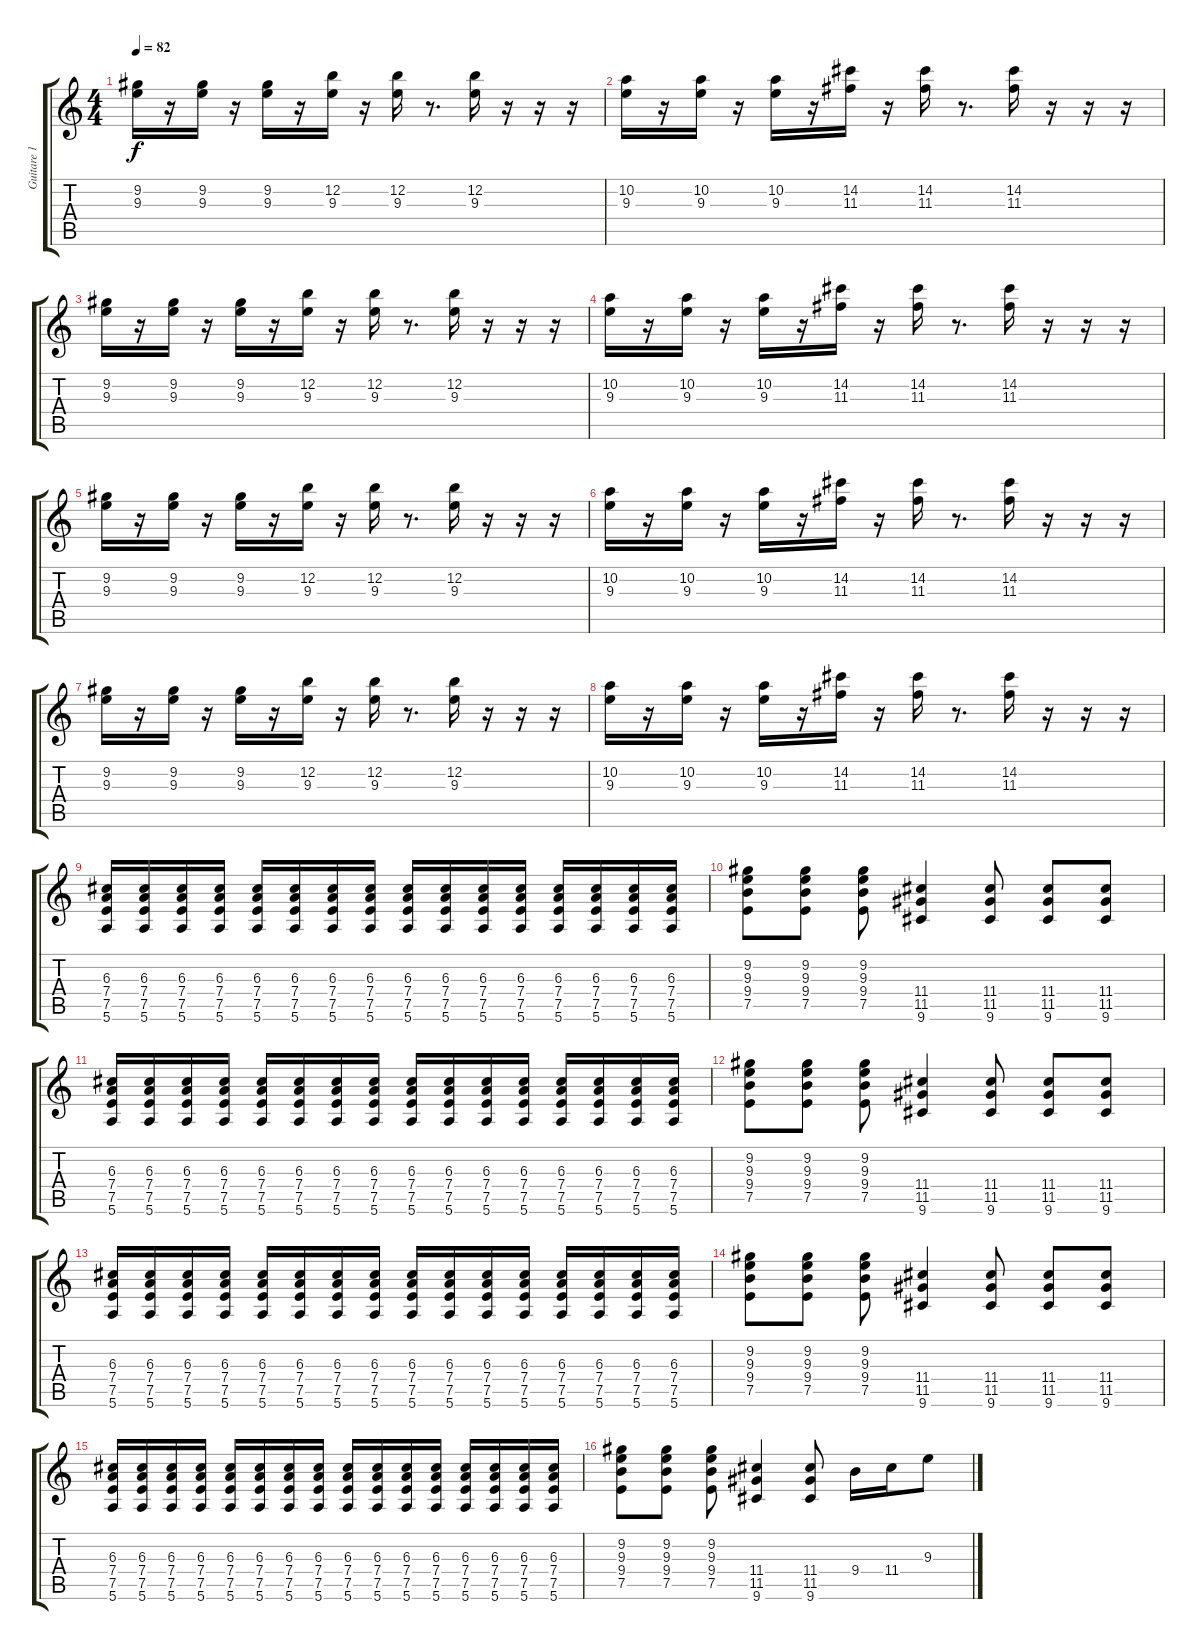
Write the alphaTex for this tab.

\track ("Guitare 1" "Guitare 1") {instrument overdrivenguitar}
\staff {score tabs}
\tuning (E4 B3 G3 D3 A2 E2) {hide}
\ts (4 4)
\tempo 82
\clef g2
\ks c
(9.2 9.3).16{dy f} r.16 (9.2 9.3).16 r.16 (9.2 9.3).16 r.16 (12.2 9.3).16 r.16 (12.2 9.3).16 r.8{d} (12.2 9.3).16 r.16 r.16 r.16 |
(10.2 9.3).16 r.16 (10.2 9.3).16 r.16 (10.2 9.3).16 r.16 (14.2 11.3).16 r.16 (14.2 11.3).16 r.8{d} (14.2 11.3).16 r.16 r.16 r.16 |
(9.2 9.3).16 r.16 (9.2 9.3).16 r.16 (9.2 9.3).16 r.16 (12.2 9.3).16 r.16 (12.2 9.3).16 r.8{d} (12.2 9.3).16 r.16 r.16 r.16 |
(10.2 9.3).16 r.16 (10.2 9.3).16 r.16 (10.2 9.3).16 r.16 (14.2 11.3).16 r.16 (14.2 11.3).16 r.8{d} (14.2 11.3).16 r.16 r.16 r.16 |
(9.2 9.3).16 r.16 (9.2 9.3).16 r.16 (9.2 9.3).16 r.16 (12.2 9.3).16 r.16 (12.2 9.3).16 r.8{d} (12.2 9.3).16 r.16 r.16 r.16 |
(10.2 9.3).16 r.16 (10.2 9.3).16 r.16 (10.2 9.3).16 r.16 (14.2 11.3).16 r.16 (14.2 11.3).16 r.8{d} (14.2 11.3).16 r.16 r.16 r.16 |
(9.2 9.3).16 r.16 (9.2 9.3).16 r.16 (9.2 9.3).16 r.16 (12.2 9.3).16 r.16 (12.2 9.3).16 r.8{d} (12.2 9.3).16 r.16 r.16 r.16 |
(10.2 9.3).16 r.16 (10.2 9.3).16 r.16 (10.2 9.3).16 r.16 (14.2 11.3).16 r.16 (14.2 11.3).16 r.8{d} (14.2 11.3).16 r.16 r.16 r.16 |
(6.3 7.4 7.5 5.6).16 (6.3 7.4 7.5 5.6).16 (6.3 7.4 7.5 5.6).16 (6.3 7.4 7.5 5.6).16 (6.3 7.4 7.5 5.6).16 (6.3 7.4 7.5 5.6).16 (6.3 7.4 7.5 5.6).16 (6.3 7.4 7.5 5.6).16 (6.3 7.4 7.5 5.6).16 (6.3 7.4 7.5 5.6).16 (6.3 7.4 7.5 5.6).16 (6.3 7.4 7.5 5.6).16 (6.3 7.4 7.5 5.6).16 (6.3 7.4 7.5 5.6).16 (6.3 7.4 7.5 5.6).16 (6.3 7.4 7.5 5.6).16 |
(9.2 9.3 9.4 7.5).8 (9.2 9.3 9.4 7.5).8 (9.2 9.3 9.4 7.5).8 (11.4 11.5 9.6).4 (11.4 11.5 9.6).8 (11.4 11.5 9.6).8 (11.4 11.5 9.6).8 |
(6.3 7.4 7.5 5.6).16 (6.3 7.4 7.5 5.6).16 (6.3 7.4 7.5 5.6).16 (6.3 7.4 7.5 5.6).16 (6.3 7.4 7.5 5.6).16 (6.3 7.4 7.5 5.6).16 (6.3 7.4 7.5 5.6).16 (6.3 7.4 7.5 5.6).16 (6.3 7.4 7.5 5.6).16 (6.3 7.4 7.5 5.6).16 (6.3 7.4 7.5 5.6).16 (6.3 7.4 7.5 5.6).16 (6.3 7.4 7.5 5.6).16 (6.3 7.4 7.5 5.6).16 (6.3 7.4 7.5 5.6).16 (6.3 7.4 7.5 5.6).16 |
(9.2 9.3 9.4 7.5).8 (9.2 9.3 9.4 7.5).8 (9.2 9.3 9.4 7.5).8 (11.4 11.5 9.6).4 (11.4 11.5 9.6).8 (11.4 11.5 9.6).8 (11.4 11.5 9.6).8 |
(6.3 7.4 7.5 5.6).16 (6.3 7.4 7.5 5.6).16 (6.3 7.4 7.5 5.6).16 (6.3 7.4 7.5 5.6).16 (6.3 7.4 7.5 5.6).16 (6.3 7.4 7.5 5.6).16 (6.3 7.4 7.5 5.6).16 (6.3 7.4 7.5 5.6).16 (6.3 7.4 7.5 5.6).16 (6.3 7.4 7.5 5.6).16 (6.3 7.4 7.5 5.6).16 (6.3 7.4 7.5 5.6).16 (6.3 7.4 7.5 5.6).16 (6.3 7.4 7.5 5.6).16 (6.3 7.4 7.5 5.6).16 (6.3 7.4 7.5 5.6).16 |
(9.2 9.3 9.4 7.5).8 (9.2 9.3 9.4 7.5).8 (9.2 9.3 9.4 7.5).8 (11.4 11.5 9.6).4 (11.4 11.5 9.6).8 (11.4 11.5 9.6).8 (11.4 11.5 9.6).8 |
(6.3 7.4 7.5 5.6).16 (6.3 7.4 7.5 5.6).16 (6.3 7.4 7.5 5.6).16 (6.3 7.4 7.5 5.6).16 (6.3 7.4 7.5 5.6).16 (6.3 7.4 7.5 5.6).16 (6.3 7.4 7.5 5.6).16 (6.3 7.4 7.5 5.6).16 (6.3 7.4 7.5 5.6).16 (6.3 7.4 7.5 5.6).16 (6.3 7.4 7.5 5.6).16 (6.3 7.4 7.5 5.6).16 (6.3 7.4 7.5 5.6).16 (6.3 7.4 7.5 5.6).16 (6.3 7.4 7.5 5.6).16 (6.3 7.4 7.5 5.6).16 |
(9.2 9.3 9.4 7.5).8 (9.2 9.3 9.4 7.5).8 (9.2 9.3 9.4 7.5).8 (11.4 11.5 9.6).4 (11.4 11.5 9.6).8 9.4.16 11.4.16 9.3.8
